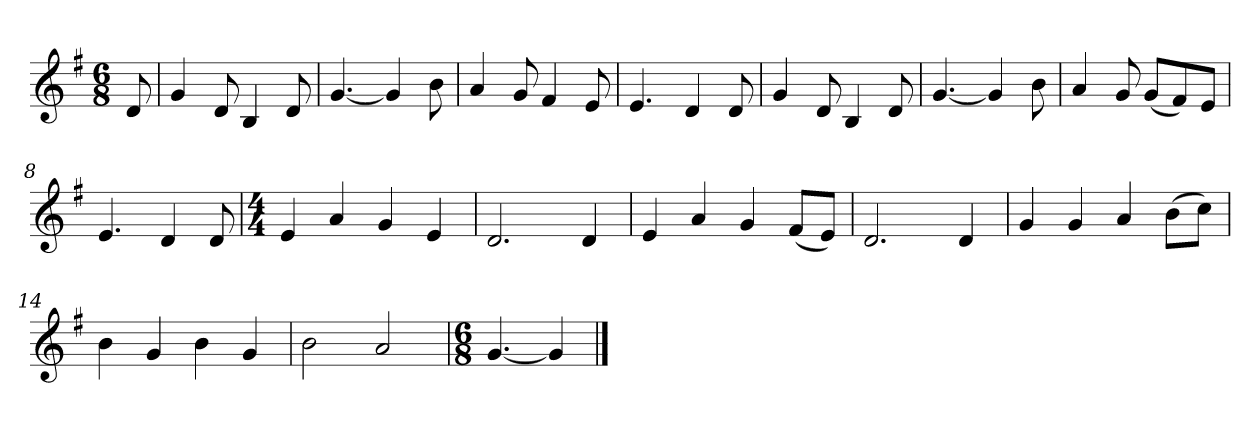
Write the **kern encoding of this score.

**kern
*part1
*staff1
*k[f#]
*M6/8
*MM120
=
8d
=1
4g
8d
4B
8d
=2
[4.g
4g]
8b
=3
4a
8g
4f#
8e
=4
4.e
4d
8d
=5
4g
8d
4B
8d
=6
[4.g
4g]
8b
=7
4a
8g
(8gL
8f#)
8eJ
=8
4.e
4d
8d
=9
*M4/4
4e
4a
4g
4e
=10
2.d
4d
=11
4e
4a
4g
(8f#L
8eJ)
=12
2.d
4d
=13
4g
4g
4a
(8bL
8ccJ)
=14
4b
4g
4b
4g
=15
2b
2a
=16
*M6/8
[4.g
4g]
==
*-
